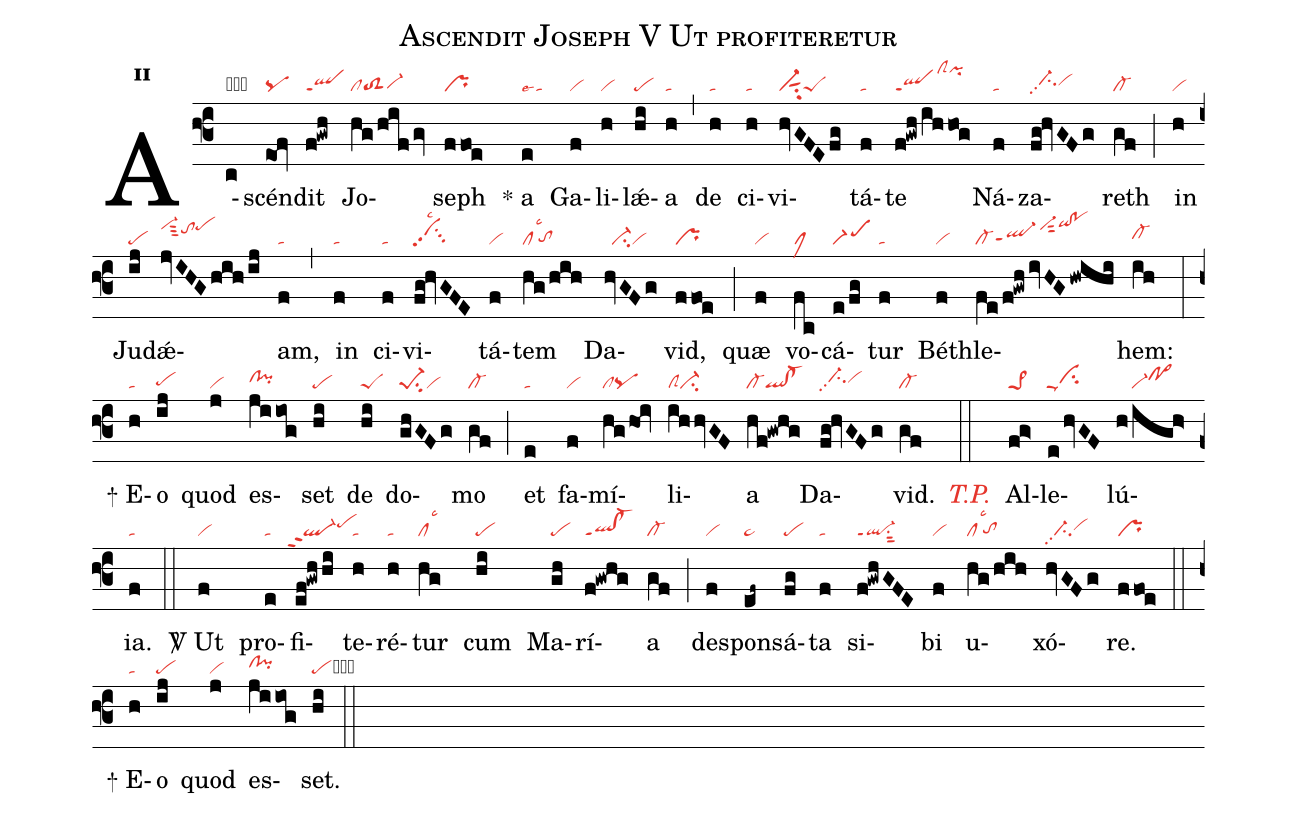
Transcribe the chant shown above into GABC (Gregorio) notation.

name:Ascendit Joseph V Ut profiteretur;
office-part:re;
mode:2;
nabc-lines:1;
%%
initial-style: 1;
name: Ascendit Joseph;
mode:2;
office-part: Responsorium;
annotation: Resp;
annotation:ii;
nabc-lines:1;
%%
(f3) A(c|obta)scén(eof|pq)dit(f!gwh|qlppt1) Jo(hg/hif/gv|cltoS2vi-hg)seph(ffoe|pr) <sp>*</sp> a(e|talse1) Ga(f|vi)li(h|vi)lǽ(hi|pe)a(h|ta) (,) de(h|ta) ci(h|ta)vi(hvGFEfg|vi-sut1su2peS)tá(f|ta)te(f!gwh/ihhog|qlppt1clShlpihl) Ná(f|ta)za(fg!hvGFg|//ci-hhpp2vihh)reth(gf|cl-) (;) in(h|vi) Ju(ij|pe)dǽ(jvIHG/hih/ij|vi-hksut3tohjpehk)am,(f|ta) (,) in(f|ta) ci(f|ta)vi(fg!hvGFE|ci1hipp2lsc2)tá(f|vi)tem(hg/hih|cllsc3`tohg) Da(hvGFg|//ci-vi)vid,(ffoe|pr) (;) quæ(f|vi) vo(fc|clM)cá(e/fg|scM1)tur(f|ta) Bé(f|vi)thle(fe/f!gwh/ivHG/hwihi|cl-ql-hgppt1vi-hksut2qihl!pohl)hem:(ih|cl-hh) (:)

<sp>+</sp> E(h|ta)o(ij|pehg) quod(j|vi) es(jiiog|clhh!pihh)set(hi|pe) de(hi|peS) do(ghGFg|pe-1su2vi)mo(gf|cl-) (;) et(e|ta) fa(f|vi)mí(hg/hoi|clpq)li(ihhvGF|clSci-)a(hf!gwhg|cl-ql!cl-) Da(fg!hvGFg|//ci-hhpp2vihh)vid.(gf|cl-) (::) <i><c> T.P. </c></i> Al(fg>|pe>1)le(e/hvGF|cippu1)lú(h/igh>|////vi-po>hi){ia}.(f|ta) (::)

<sp>V/</sp> Ut(f|vi) pro(e|ta)fi(ef!gwhhi|``ql-ppt2pehi)te(h|ta)ré(h|ta)tur(hg|cllsc3) cum(hi|pe) Ma(gh|pe)rí(f!gwhg|ql!cl-ppt1)a(gf|cl-) (;) des(f|vi)pon(ef~|ta>)sá(fg|pe)ta(f|ta) si(f!gwhGFE|ql-ppt1su1sut2)bi(f|vi) u(hg/hih|cllsc3`tohg)xó(hvGFg|//ci-pp2vihh)re.(ffoe|pr) (::)

<sp>+</sp> E(h|ta)o(ij|pe) quod(j|vi) es(jiiog|clhh!pihh)set.(hi|pecb) (::)
